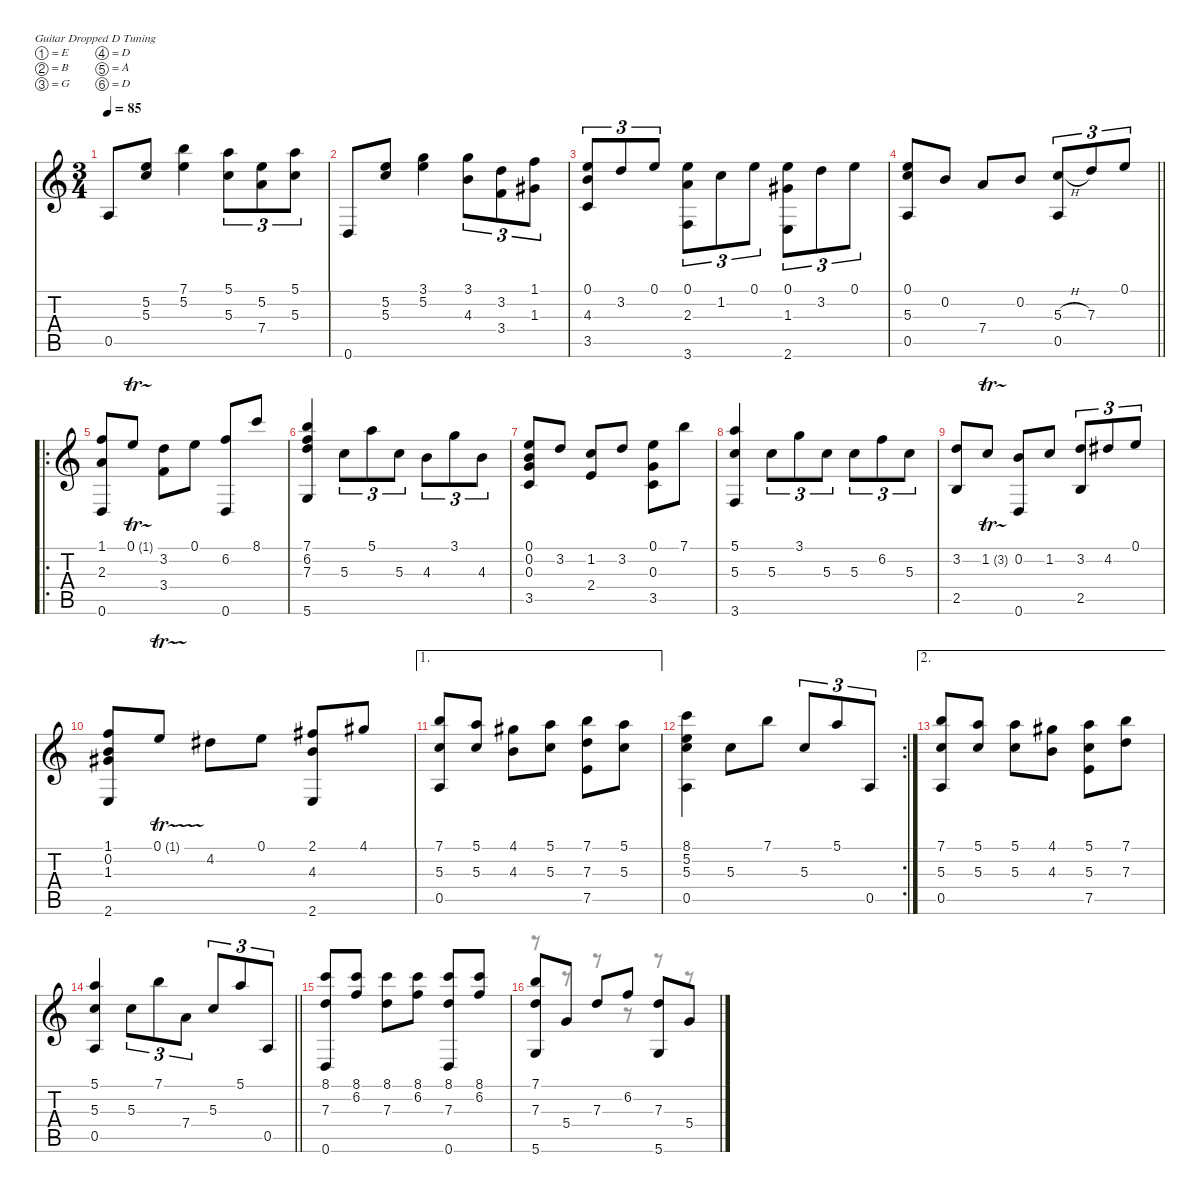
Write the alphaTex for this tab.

\defaultSystemsLayout 4
\hideDynamics
\bracketExtendMode nobrackets
\singleTrackTrackNamePolicy hidden
\multiTrackTrackNamePolicy hidden
\firstSystemTrackNameOrientation horizontal
\otherSystemsTrackNameOrientation horizontal
\extendBarLines
\chordDiagramsInScore
\track ("Nylon Guitar" "n.guit.") {instrument acousticguitarnylon}
\staff {score tabs}
\tuning (E4 B3 G3 D3 A2 D2)
\voice
\ts (3 4)
\beaming (8 2 2 2)
\tempo 85
\clef g2
\ks aminor
0.5.8{dy mf instrument acousticguitarnylon beam Up} (5.2 5.3).8{beam Up} (7.1 5.2).4{beam Down} (5.1 5.3).8{tu (3 2) beam Down} (5.2 7.4).8{tu (3 2) beam Down} (5.1 5.3).8{tu (3 2) beam Down} |
0.6.8{beam Up} (5.3 5.2).8{beam Up} (3.1 5.2).4{beam Down} (3.1 4.3).8{tu (3 2) beam Down} (3.2 3.4).8{tu (3 2) beam Down} (1.1 1.3{acc #}).8{tu (3 2) beam Down} |
(0.1 3.5 4.3).8{tu (3 2) beam Up} 3.2.8{tu (3 2) beam Up} 0.1.8{tu (3 2) beam Up} (0.1 2.3 3.6).8{tu (3 2) beam Down} 1.2.8{tu (3 2) beam Down} 0.1.8{tu (3 2) beam Down} (0.1 1.3{acc #} 2.6).8{tu (3 2) beam Down} 3.2.8{tu (3 2) beam Down} 0.1.8{tu (3 2) beam Down} |
\barLineRight lightlight
(0.1 0.5 5.3).8{beam Up} 0.2.8{beam Up} 7.4.8{beam Up} 0.2.8{beam Up} (5.3{h} 0.5).8{tu (3 2) beam Up} 7.3.8{tu (3 2) beam Up} 0.1.8{tu (3 2) beam Up} |
\ro
(1.1 2.3 0.6).8{beam Up} 0.1{tr (1 16)}.8{beam Up} (3.2 3.4).8{beam Down} 0.1.8{beam Down} (0.6 6.2).8{beam Up} 8.1.8{beam Up} |
(7.1 7.3 5.6 6.2).4{beam Up} 5.3.8{tu (3 2) beam Down} 5.1.8{tu (3 2) beam Down} 5.3.8{tu (3 2) beam Down} 4.3.8{tu (3 2) beam Down} 3.1.8{tu (3 2) beam Down} 4.3.8{tu (3 2) beam Down} |
(0.1 0.3 3.5 0.2).8{beam Up} 3.2.8{beam Up} (1.2 2.4).8{beam Up} 3.2.8{beam Up} (3.5 0.1 0.3).8{beam Down} 7.1.8{beam Down} |
(5.1 5.3 3.6).4{beam Up} 5.3.8{tu (3 2) beam Down} 3.1.8{tu (3 2) beam Down} 5.3.8{tu (3 2) beam Down} 5.3.8{tu (3 2) beam Down} 6.2.8{tu (3 2) beam Down} 5.3.8{tu (3 2) beam Down} |
(3.2 2.5).8{beam Up} 1.2{tr (3 16)}.8{beam Up} (0.2 0.6).8{beam Up} 1.2.8{beam Up} (3.2 2.5).8{tu (3 2) beam Up} 4.2{acc #}.8{tu (3 2) beam Up} 0.1.8{tu (3 2) beam Up} |
(1.1 1.3{acc #} 0.2 2.6).8{beam Up} 0.1{tr (1 16)}.8{beam Up} 4.2{acc #}.8{beam Down} 0.1.8{beam Down} (2.1{acc #} 2.6 4.3).8{beam Up} 4.1{acc #}.8{beam Up} |
\ae 1
(7.1 5.3 0.5).8{beam Up} (5.1 5.3).8{beam Up} (4.1{acc #} 4.3).8{beam Down} (5.1 5.3).8{beam Down} (7.1 7.3 7.5).8{beam Down} (5.1 5.3).8{beam Down} |
\rc 2
(8.1 5.3 0.5 5.2).4{beam Down} 5.3.8{beam Down} 7.1.8{beam Down} 5.3.8{tu (3 2) beam Up} 5.1.8{tu (3 2) beam Up} 0.5.8{tu (3 2) beam Up} |
\ae 2
(7.1 0.5 5.3).8{beam Up} (5.1 5.3).8{beam Up} (5.1 5.3).8{beam Down} (4.1{acc #} 4.3).8{beam Down} (5.1 5.3 7.5).8{beam Down} (7.1 7.3).8{beam Down} |
\barLineRight lightlight
(5.1 0.5 5.3).4{beam Up} 5.3.8{tu (3 2) beam Down} 7.1.8{tu (3 2) beam Down} 7.4.8{tu (3 2) beam Down} 5.3.8{tu (3 2) beam Up} 5.1.8{tu (3 2) beam Up} 0.5.8{tu (3 2) beam Up} |
(8.1 7.3 0.6).8{beam Up} (8.1 6.2).8{beam Up} (8.1 7.3).8{beam Down} (8.1 6.2).8{beam Down} (8.1 0.6 7.3).8{beam Up} (8.1 6.2).8{beam Up} |
(7.1 7.3 5.6).8{beam Up} 5.4.8{beam Up} 7.3.8{beam Up} 6.2.8{beam Up} (7.3 5.6).8{beam Up} 5.4.8{beam Up}
\voice
\clef g2
\ottava regular
\simile none
\ks aminor
|
|
|
\barLineRight lightlight
|
|
|
|
|
|
|
|
|
|
\barLineRight lightlight
|
|
r.8{dy mf beam Down} r.8{beam Down} r.8{beam Down} r.8{beam Down} r.8{beam Down} r.8{beam Down}
